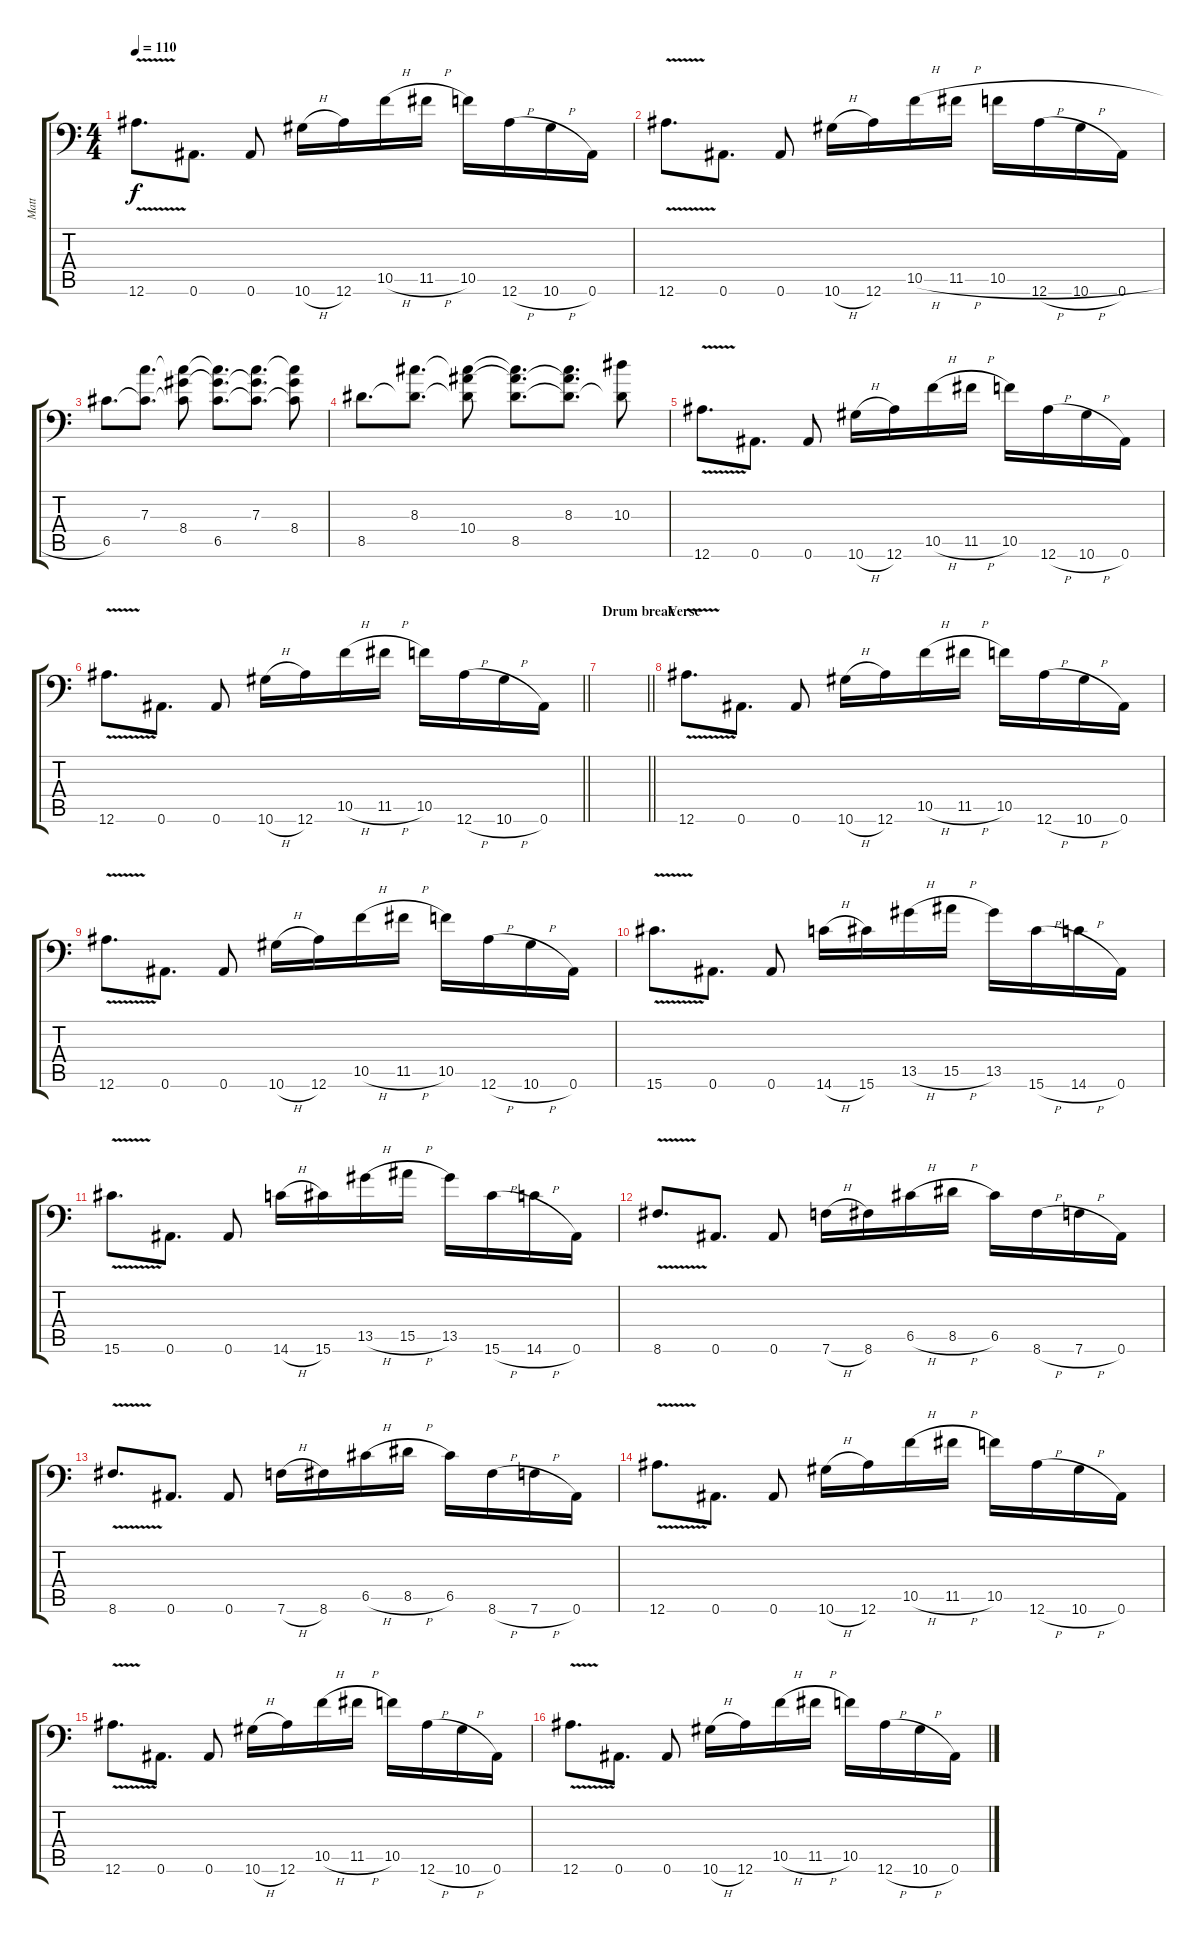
\track ("Matt" "Matt") {instrument distortionguitar}
\staff {score tabs}
\tuning (D4 A3 F3 C3 G2 Bb1) {hide}
\ts (4 4)
\tempo 110
\clef f4
\ks c
12.6{v}.8{d dy f} 0.6.8{d} 0.6.8 10.6{h}.16 12.6.16 10.5{h}.16 11.5{h}.16 10.5.16 12.6{h}.16 10.6{h}.16 0.6.16 |
12.6{v}.8{d} 0.6.8{d} 0.6.8 10.6{h}.16 12.6.16 10.5{h}.16 11.5{h}.16 10.5{h}.16 12.6{h}.16 10.6{h}.16 0.6.16 |
6.5.8{d} (7.3 6.5{t}).8{d} (7.3{t} 8.4 6.5{t}).8 (7.3{t} 8.4{t} 6.5).8{d} (7.3 8.4{t} 6.5{t}).8{d} (7.3{t} 8.4 6.5{t}).8 |
8.5.8{d} (8.3 8.5{t}).8{d} (8.3{t} 10.4 8.5{t}).8 (8.3{t} 10.4{t} 8.5).8{d} (8.3 10.4{t} 8.5{t}).8{d} (10.3 8.5{t}).8 |
12.6{v}.8{d} 0.6.8{d} 0.6.8 10.6{h}.16 12.6.16 10.5{h}.16 11.5{h}.16 10.5.16 12.6{h}.16 10.6{h}.16 0.6.16 |
\barLineRight lightlight
12.6{v}.8{d} 0.6.8{d} 0.6.8 10.6{h}.16 12.6.16 10.5{h}.16 11.5{h}.16 10.5.16 12.6{h}.16 10.6{h}.16 0.6.16 |
\section ("" "Drum break")
\barLineRight lightlight
|
\section ("" "Verse")
12.6{v}.8{d} 0.6.8{d} 0.6.8 10.6{h}.16 12.6.16 10.5{h}.16 11.5{h}.16 10.5.16 12.6{h}.16 10.6{h}.16 0.6.16 |
12.6{v}.8{d} 0.6.8{d} 0.6.8 10.6{h}.16 12.6.16 10.5{h}.16 11.5{h}.16 10.5.16 12.6{h}.16 10.6{h}.16 0.6.16 |
15.6{v}.8{d} 0.6.8{d} 0.6.8 14.6{h}.16 15.6.16 13.5{h}.16 15.5{h}.16 13.5.16 15.6{h}.16 14.6{h}.16 0.6.16 |
15.6{v}.8{d} 0.6.8{d} 0.6.8 14.6{h}.16 15.6.16 13.5{h}.16 15.5{h}.16 13.5.16 15.6{h}.16 14.6{h}.16 0.6.16 |
8.6{v}.8{d} 0.6.8{d} 0.6.8 7.6{h}.16 8.6.16 6.5{h}.16 8.5{h}.16 6.5.16 8.6{h}.16 7.6{h}.16 0.6.16 |
8.6{v}.8{d} 0.6.8{d} 0.6.8 7.6{h}.16 8.6.16 6.5{h}.16 8.5{h}.16 6.5.16 8.6{h}.16 7.6{h}.16 0.6.16 |
12.6{v}.8{d} 0.6.8{d} 0.6.8 10.6{h}.16 12.6.16 10.5{h}.16 11.5{h}.16 10.5.16 12.6{h}.16 10.6{h}.16 0.6.16 |
12.6{v}.8{d} 0.6.8{d} 0.6.8 10.6{h}.16 12.6.16 10.5{h}.16 11.5{h}.16 10.5.16 12.6{h}.16 10.6{h}.16 0.6.16 |
12.6{v}.8{d} 0.6.8{d} 0.6.8 10.6{h}.16 12.6.16 10.5{h}.16 11.5{h}.16 10.5.16 12.6{h}.16 10.6{h}.16 0.6.16
